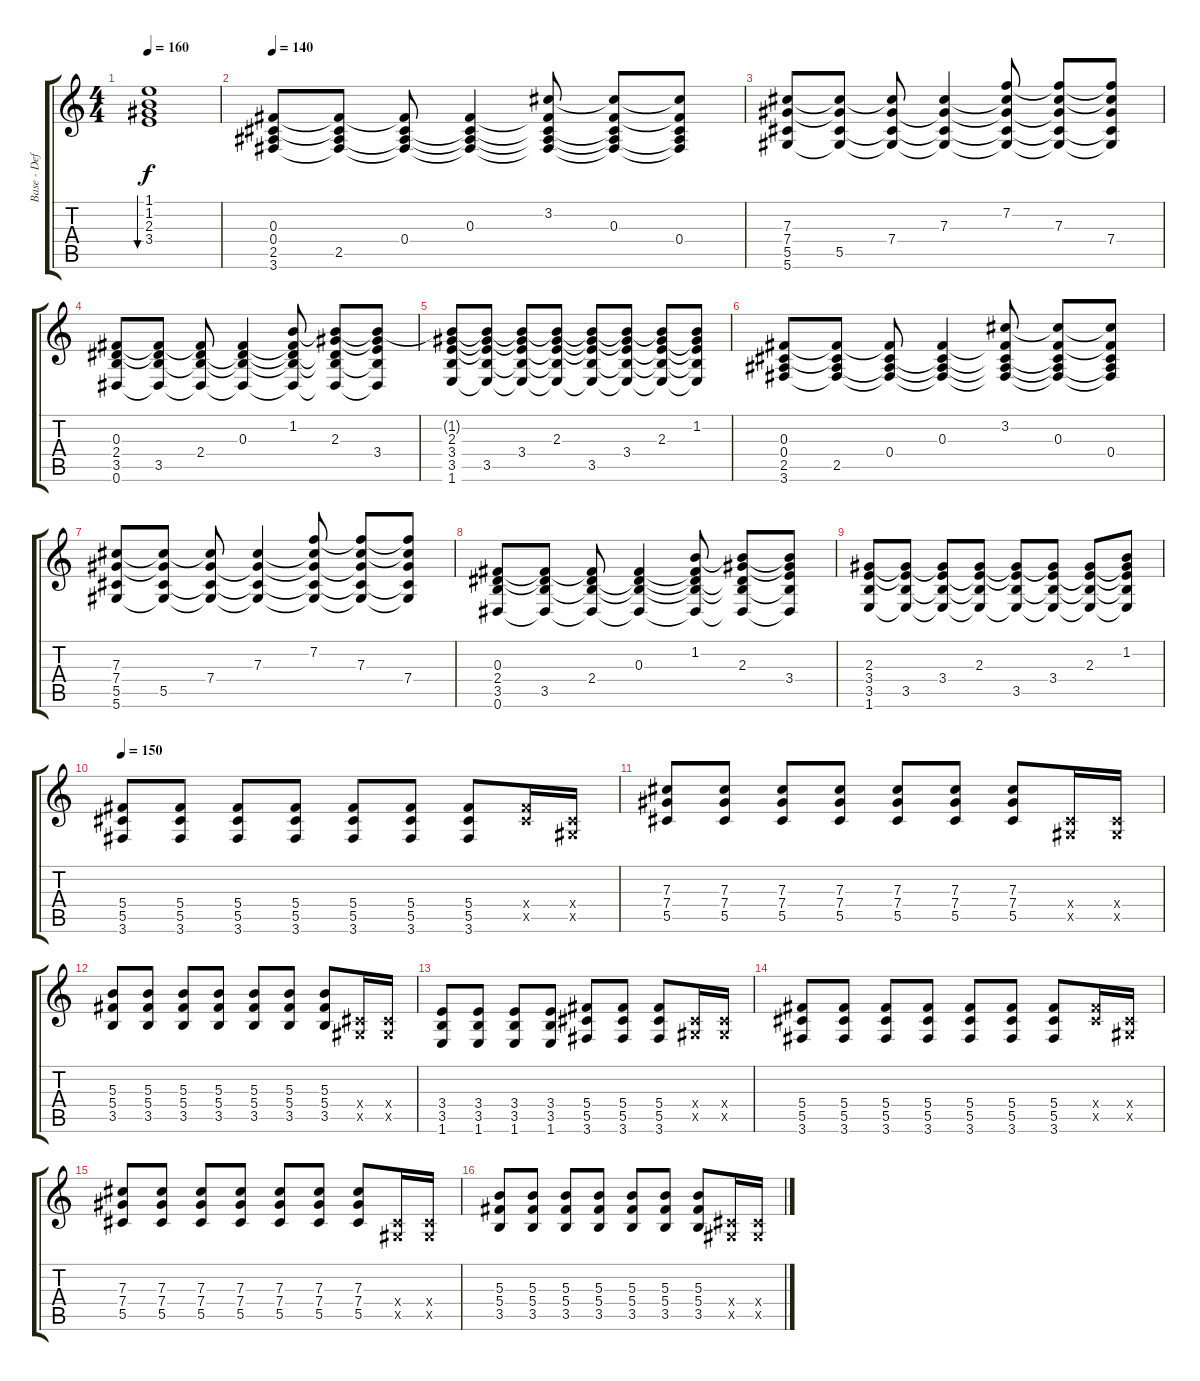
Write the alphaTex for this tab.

\track ("Base - Deftz" "Base - Def") {instrument acousticguitarsteel}
\staff {score tabs}
\tuning (Eb4 Bb3 Gb3 Db3 Ab2 Eb2) {hide}
\ts (4 4)
\tempo 160
\clef g2
\ks c
(1.1 1.2 2.3 3.4).1{bu 120 dy f} |
\tempo 140
(0.3 0.4 2.5 3.6).8 (0.3{t} 0.4{t} 2.5 3.6{t}).8 (0.3{t} 0.4 2.5{t} 3.6{t}).8 (0.3 0.4{t} 2.5{t} 3.6{t}).4 (3.2 0.3{t} 0.4{t} 2.5{t} 3.6{t}).8 (3.2{t} 0.3 0.4{t} 2.5{t} 3.6{t}).8 (3.2{t} 0.3{t} 0.4 2.5{t} 3.6{t}).8 |
(7.3 7.4 5.5 5.6).8 (7.3{t} 7.4{t} 5.5 5.6{t}).8 (7.3{t} 7.4 5.5{t} 5.6{t}).8 (7.3 7.4{t} 5.5{t} 5.6{t}).4 (7.2 7.3{t} 7.4{t} 5.5{t} 5.6{t}).8 (7.2{t} 7.3 7.4{t} 5.5{t} 5.6{t}).8 (7.2{t} 7.3{t} 7.4 5.5{t} 5.6{t}).8 |
(0.3 2.4 3.5 0.6).8 (0.3{t} 2.4{t} 3.5 0.6{t}).8 (0.3{t} 2.4 3.5{t} 0.6{t}).8 (0.3 2.4{t} 3.5{t} 0.6{t}).4 (1.2 0.3{t} 2.4{t} 3.5{t} 0.6{t}).8 (1.2{t} 2.3 2.4{t} 3.5{t} 0.6{t}).8 (1.2{t} 2.3{t} 3.4 3.5{t} 0.6{t}).8 |
(1.2{t} 2.3 3.4 3.5 1.6).8 (1.2{t} 2.3{t} 3.4{t} 3.5 1.6{t}).8 (1.2{t} 2.3{t} 3.4 3.5{t} 1.6{t}).8 (1.2{t} 2.3 3.4{t} 3.5{t} 1.6{t}).8 (1.2{t} 2.3{t} 3.4{t} 3.5 1.6{t}).8 (1.2{t} 2.3{t} 3.4 3.5{t} 1.6{t}).8 (1.2{t} 2.3 3.4{t} 3.5{t} 1.6{t}).8 (1.2 2.3{t} 3.4{t} 3.5{t} 1.6{t}).8 |
(0.3 0.4 2.5 3.6).8 (0.3{t} 0.4{t} 2.5 3.6{t}).8 (0.3{t} 0.4 2.5{t} 3.6{t}).8 (0.3 0.4{t} 2.5{t} 3.6{t}).4 (3.2 0.3{t} 0.4{t} 2.5{t} 3.6{t}).8 (3.2{t} 0.3 0.4{t} 2.5{t} 3.6{t}).8 (3.2{t} 0.3{t} 0.4 2.5{t} 3.6{t}).8 |
(7.3 7.4 5.5 5.6).8 (7.3{t} 7.4{t} 5.5 5.6{t}).8 (7.3{t} 7.4 5.5{t} 5.6{t}).8 (7.3 7.4{t} 5.5{t} 5.6{t}).4 (7.2 7.3{t} 7.4{t} 5.5{t} 5.6{t}).8 (7.2{t} 7.3 7.4{t} 5.5{t} 5.6{t}).8 (7.2{t} 7.3{t} 7.4 5.5{t} 5.6{t}).8 |
(0.3 2.4 3.5 0.6).8 (0.3{t} 2.4{t} 3.5 0.6{t}).8 (0.3{t} 2.4 3.5{t} 0.6{t}).8 (0.3 2.4{t} 3.5{t} 0.6{t}).4 (1.2 0.3{t} 2.4{t} 3.5{t} 0.6{t}).8 (1.2{t} 2.3 2.4{t} 3.5{t} 0.6{t}).8 (1.2{t} 2.3{t} 3.4 3.5{t} 0.6{t}).8 |
(2.3 3.4 3.5 1.6).8 (2.3{t} 3.4{t} 3.5 1.6{t}).8 (2.3{t} 3.4 3.5{t} 1.6{t}).8 (2.3 3.4{t} 3.5{t} 1.6{t}).8 (2.3{t} 3.4{t} 3.5 1.6{t}).8 (2.3{t} 3.4 3.5{t} 1.6{t}).8 (2.3 3.4{t} 3.5{t} 1.6{t}).8 (1.2 2.3{t} 3.4{t} 3.5{t} 1.6{t}).8 |
\tempo 150
(5.4 5.5 3.6).8{volume 13 balance 8 instrument distortionguitar} (5.4 5.5 3.6).8 (5.4 5.5 3.6).8 (5.4 5.5 3.6).8 (5.4 5.5 3.6).8 (5.4 5.5 3.6).8 (5.4 5.5 3.6).8 (5.4{x} 5.5{x}).16 (0.4{x} 0.5{x}).16 |
(7.3 7.4 5.5).8 (7.3 7.4 5.5).8 (7.3 7.4 5.5).8 (7.3 7.4 5.5).8 (7.3 7.4 5.5).8 (7.3 7.4 5.5).8 (7.3 7.4 5.5).8 (0.4{x} 0.5{x}).16 (0.4{x} 0.5{x}).16 |
(5.3 5.4 3.5).8 (5.3 5.4 3.5).8 (5.3 5.4 3.5).8 (5.3 5.4 3.5).8 (5.3 5.4 3.5).8 (5.3 5.4 3.5).8 (5.3 5.4 3.5).8 (0.4{x} 0.5{x}).16 (0.4{x} 0.5{x}).16 |
(3.4 3.5 1.6).8 (3.4 3.5 1.6).8 (3.4 3.5 1.6).8 (3.4 3.5 1.6).8 (5.4 5.5 3.6).8 (5.4 5.5 3.6).8 (5.4 5.5 3.6).8 (0.4{x} 0.5{x}).16 (0.4{x} 0.5{x}).16 |
(5.4 5.5 3.6).8 (5.4 5.5 3.6).8 (5.4 5.5 3.6).8 (5.4 5.5 3.6).8 (5.4 5.5 3.6).8 (5.4 5.5 3.6).8 (5.4 5.5 3.6).8 (5.4{x} 5.5{x}).16 (0.4{x} 0.5{x}).16 |
(7.3 7.4 5.5).8 (7.3 7.4 5.5).8 (7.3 7.4 5.5).8 (7.3 7.4 5.5).8 (7.3 7.4 5.5).8 (7.3 7.4 5.5).8 (7.3 7.4 5.5).8 (0.4{x} 0.5{x}).16 (0.4{x} 0.5{x}).16 |
(5.3 5.4 3.5).8 (5.3 5.4 3.5).8 (5.3 5.4 3.5).8 (5.3 5.4 3.5).8 (5.3 5.4 3.5).8 (5.3 5.4 3.5).8 (5.3 5.4 3.5).8 (0.4{x} 0.5{x}).16 (0.4{x} 0.5{x}).16
